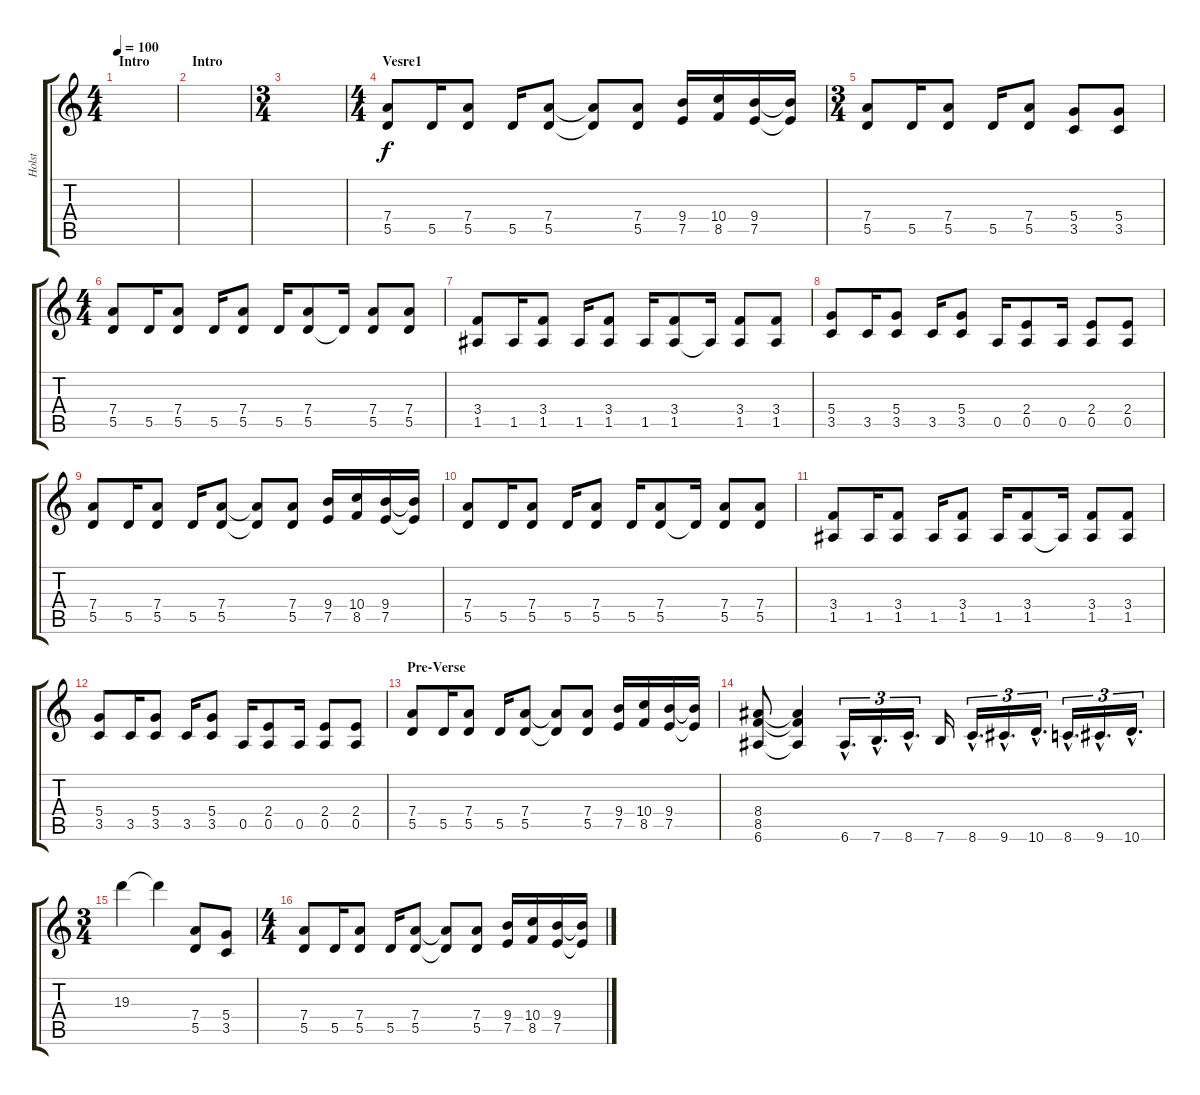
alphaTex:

\track ("Holst" "Holst") {instrument distortionguitar}
\staff {score tabs}
\tuning (E4 B3 G3 D3 A2 E2) {hide}
\ts (4 4)
\section ("" "Intro")
\tempo 100
\clef g2
\ks c
|
\section ("" "Intro")
|
\ts (3 4)
\section ("" "")
|
\ts (4 4)
\section ("" "Vesre1")
(7.4 5.5).8 5.5.16 (7.4 5.5).8 5.5.16 (7.4 5.5).8 (7.4{t} 5.5{t}).8 (7.4 5.5).8 (9.4 7.5).16 (10.4 8.5).16 (9.4 7.5).16 (9.4{t} 7.5{t}).16 |
\ts (3 4)
(7.4 5.5).8 5.5.16 (7.4 5.5).8 5.5.16 (7.4 5.5).8 (5.4 3.5).8 (5.4 3.5).8 |
\ts (4 4)
(7.4 5.5).8 5.5.16 (7.4 5.5).8 5.5.16 (7.4 5.5).8 5.5.16 (7.4 5.5).8 5.5{t}.16 (7.4 5.5).8 (7.4 5.5).8 |
(3.4 1.5).8 1.5.16 (3.4 1.5).8 1.5.16 (3.4 1.5).8 1.5.16 (3.4 1.5).8 1.5{t}.16 (3.4 1.5).8 (3.4 1.5).8 |
(5.4 3.5).8 3.5.16 (5.4 3.5).8 3.5.16 (5.4 3.5).8 0.5.16 (2.4 0.5).8 0.5.16 (2.4 0.5).8 (2.4 0.5).8 |
(7.4 5.5).8 5.5.16 (7.4 5.5).8 5.5.16 (7.4 5.5).8 (7.4{t} 5.5{t}).8 (7.4 5.5).8 (9.4 7.5).16 (10.4 8.5).16 (9.4 7.5).16 (9.4{t} 7.5{t}).16 |
(7.4 5.5).8 5.5.16 (7.4 5.5).8 5.5.16 (7.4 5.5).8 5.5.16 (7.4 5.5).8 5.5{t}.16 (7.4 5.5).8 (7.4 5.5).8 |
(3.4 1.5).8 1.5.16 (3.4 1.5).8 1.5.16 (3.4 1.5).8 1.5.16 (3.4 1.5).8 1.5{t}.16 (3.4 1.5).8 (3.4 1.5).8 |
(5.4 3.5).8 3.5.16 (5.4 3.5).8 3.5.16 (5.4 3.5).8 0.5.16 (2.4 0.5).8 0.5.16 (2.4 0.5).8 (2.4 0.5).8 |
\section ("" "Pre-Verse")
(7.4 5.5).8 5.5.16 (7.4 5.5).8 5.5.16 (7.4 5.5).8 (7.4{t} 5.5{t}).8 (7.4 5.5).8 (9.4 7.5).16 (10.4 8.5).16 (9.4 7.5).16 (9.4{t} 7.5{t}).16 |
(8.4 8.5 6.6).8 (8.4{t} 8.5{t} 6.6{t}).4 6.6{hac}.16{d tu (3 2)} 7.6{hac}.16{d tu (3 2)} 8.6{hac}.16{d tu (3 2)} 7.6.16 8.6{hac}.16{d tu (3 2)} 9.6{hac}.16{d tu (3 2)} 10.6{hac}.16{d tu (3 2)} 8.6{hac}.16{d tu (3 2)} 9.6{hac}.16{d tu (3 2)} 10.6{hac}.16{d tu (3 2)} |
\ts (3 4)
19.3.4 19.3{t}.4 (7.4 5.5).8 (5.4 3.5).8 |
\ts (4 4)
(7.4 5.5).8 5.5.16 (7.4 5.5).8 5.5.16 (7.4 5.5).8 (7.4{t} 5.5{t}).8 (7.4 5.5).8 (9.4 7.5).16 (10.4 8.5).16 (9.4 7.5).16 (9.4{t} 7.5{t}).16
